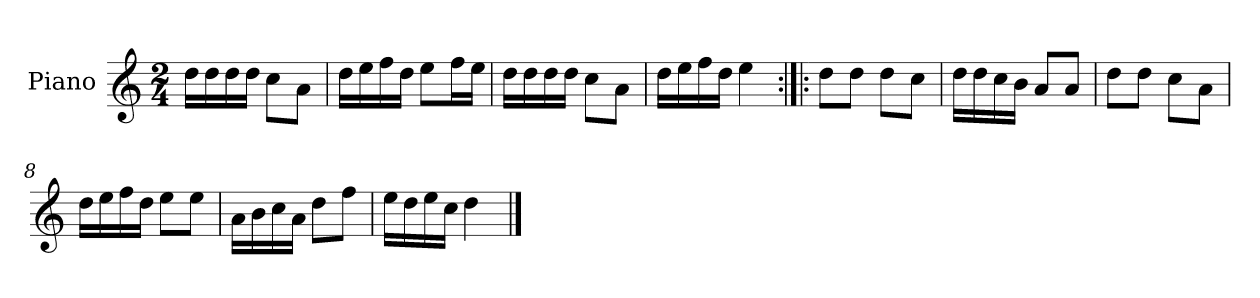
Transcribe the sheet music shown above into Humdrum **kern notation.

**kern
*part1
*staff1
*I"Piano
*I'Pno.
*clefG2
*k[]
*M2/4
=1
16dd\LL
16dd\
16dd\
16dd\JJ
8cc\L
8a\J
=2
16dd\LL
16ee\
16ff\
16dd\JJ
8ee\L
16ff\L
16ee\JJ
=3
16dd\LL
16dd\
16dd\
16dd\JJ
8cc\L
8a\J
=4
16dd\LL
16ee\
16ff\
16dd\JJ
4ee\
=5:|!|:
8dd\L
8dd\J
8dd\L
8cc\J
=6
16dd\LL
16dd\
16cc\
16b\JJ
8a/L
8a/J
=7
8dd\L
8dd\J
8cc\L
8a\J
!!LO:LB:g=z
=8
16dd\LL
16ee\
16ff\
16dd\JJ
8ee\L
8ee\J
=9
16a\LL
16b\
16cc\
16a\JJ
8dd\L
8ff\J
=10
16ee\LL
16dd\
16ee\
16cc\JJ
4dd\
==
*-
